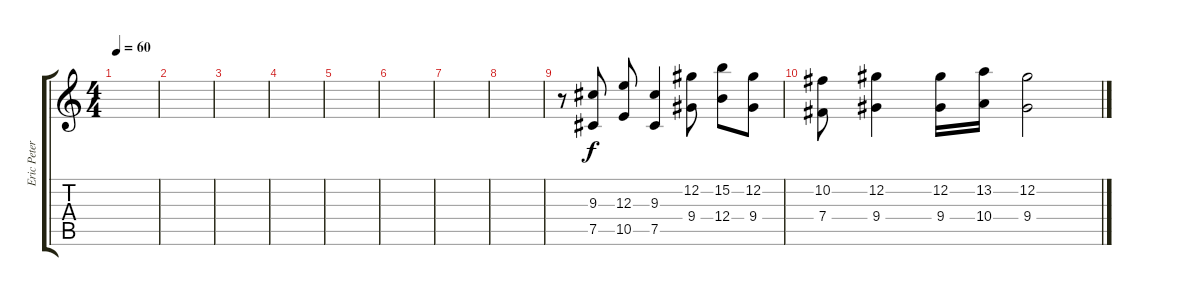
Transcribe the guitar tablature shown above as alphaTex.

\track ("Eric Peterson Solo" "Eric Peter") {instrument distortionguitar}
\staff {score tabs}
\tuning (Db4 Ab3 E3 B2 Gb2 Db2) {hide}
\ts (4 4)
\tempo 60
\clef g2
\ks c
|
|
|
|
|
|
|
|
r.8 (9.3 7.5).8 (12.3 10.5).8 (9.3 7.5).4 (12.2 9.4).8 (15.2 12.4).8 (12.2 9.4).8 |
(10.2 7.4).8 (12.2 9.4).4 (12.2 9.4).16 (13.2 10.4).16 (12.2 9.4).2
